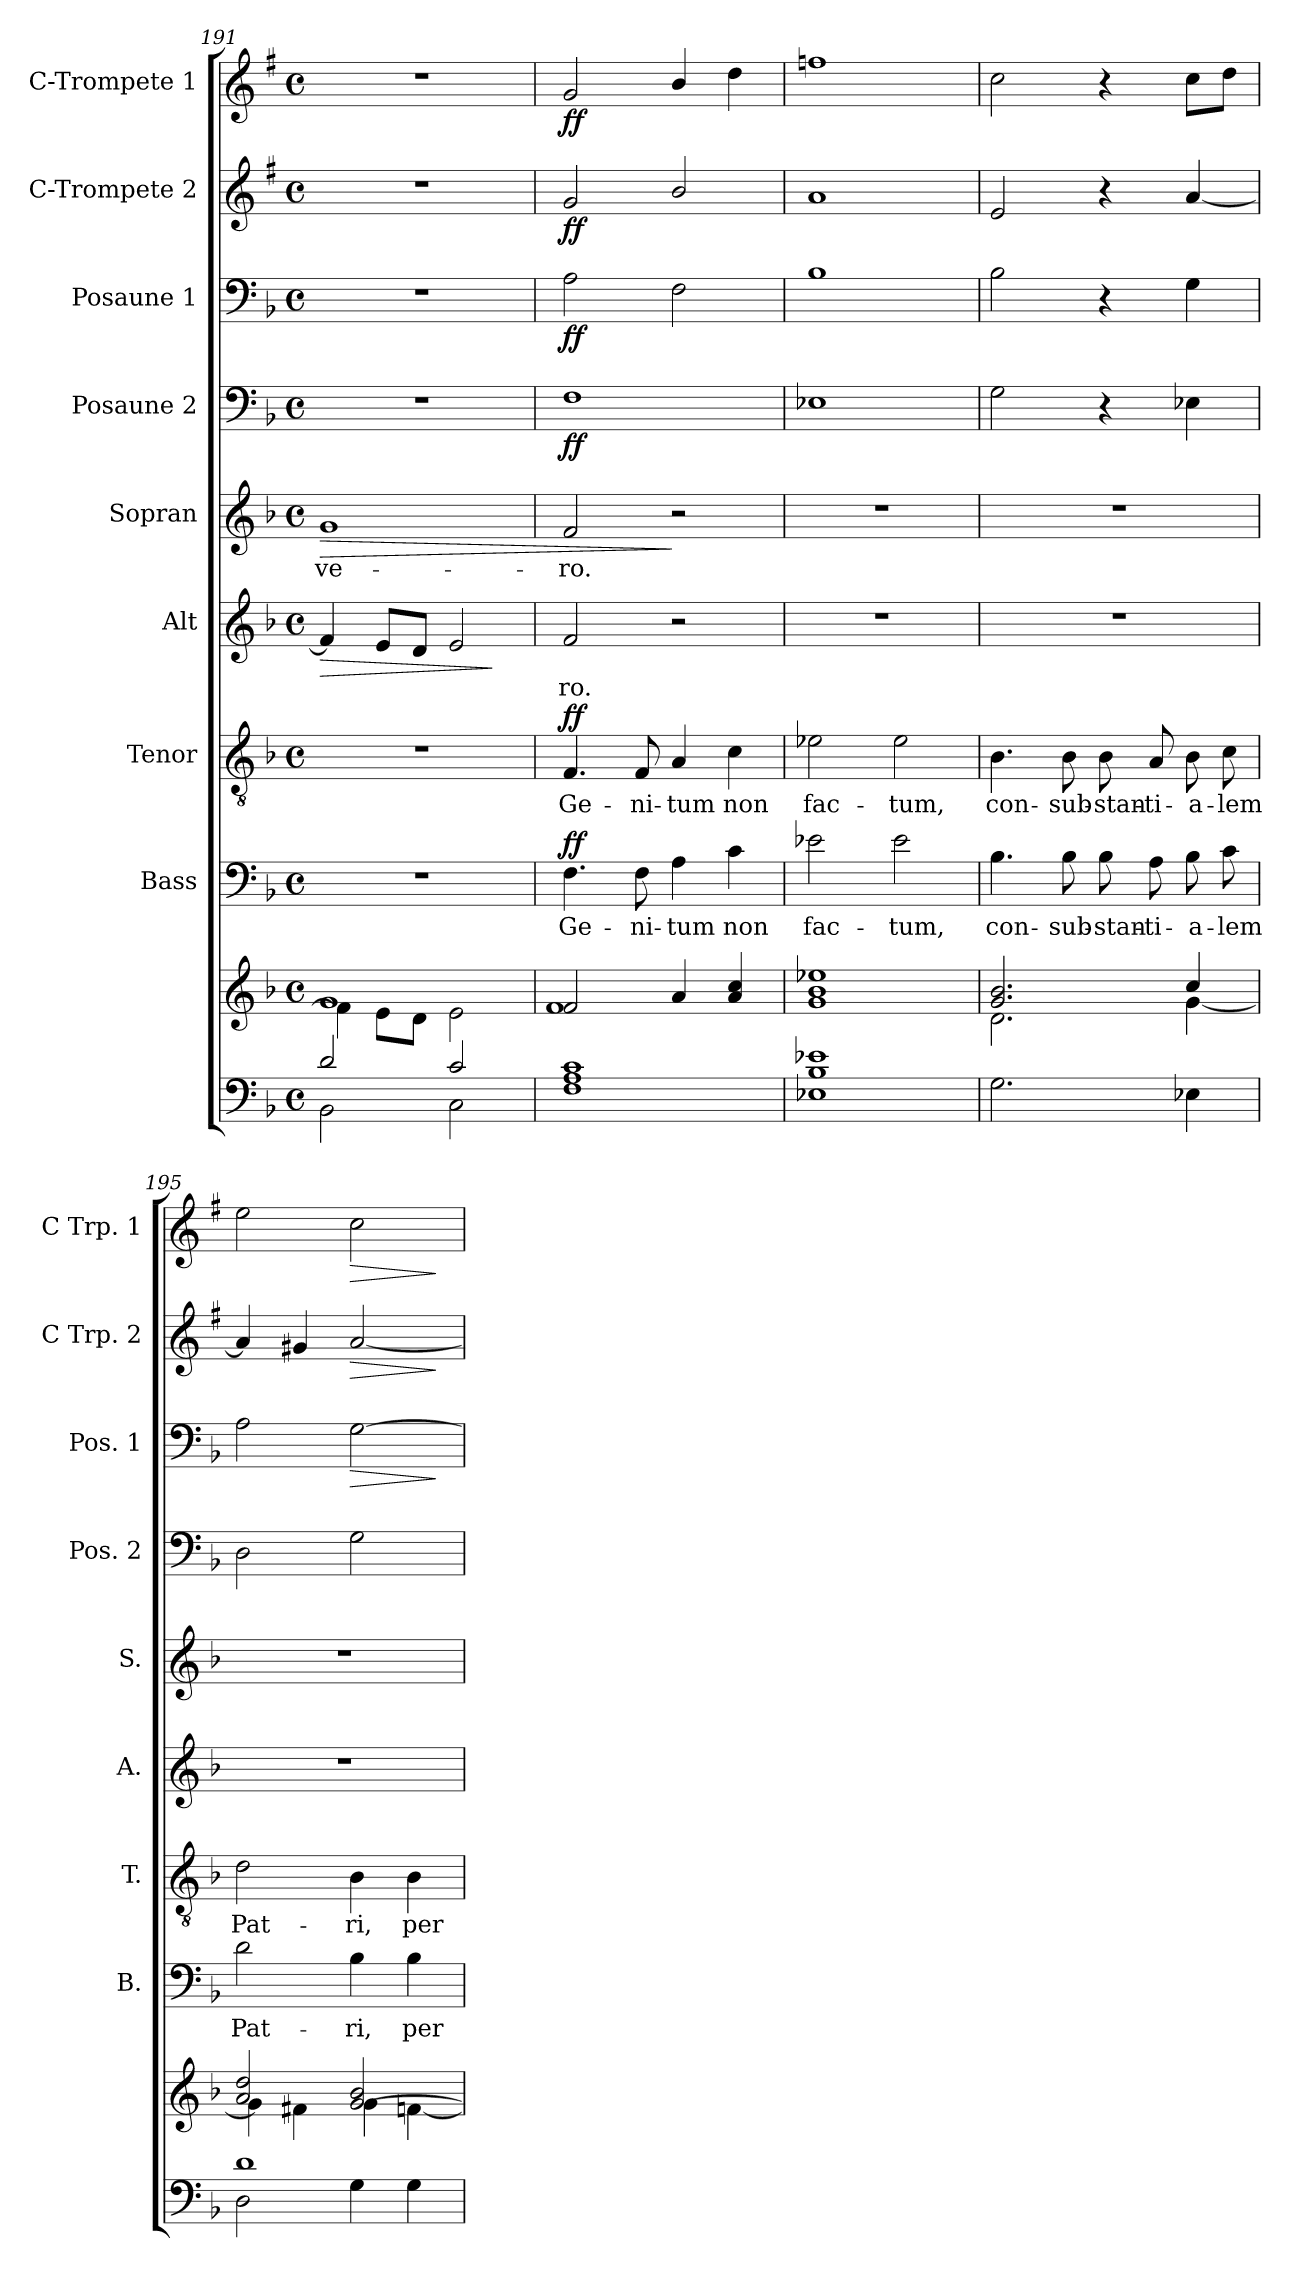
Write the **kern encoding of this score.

**kern	**kern	**kern	**text	**dynam	**kern	**text	**dynam	**kern	**text	**dynam	**kern	**text	**dynam	**kern	**dynam	**kern	**dynam	**kern	**dynam	**kern	**dynam
*part9	*part9	*part8	*part8	*part8	*part7	*part7	*part7	*part6	*part6	*part6	*part5	*part5	*part5	*part4	*part4	*part3	*part3	*part2	*part2	*part1	*part1
*staff10	*staff9	*staff8	*staff8	*staff8	*staff7	*staff7	*staff7	*staff6	*staff6	*staff6	*staff5	*staff5	*staff5	*staff4	*staff4	*staff3	*staff3	*staff2	*staff2	*staff1	*staff1
*	*	*I"Bass	*	*	*I"Tenor	*	*	*I"Alt	*	*	*I"Sopran	*	*	*I"Posaune 2	*	*I"Posaune 1	*	*I"C-Trompete 2	*	*I"C-Trompete 1	*
*	*	*I'B.	*	*	*I'T.	*	*	*I'A.	*	*	*I'S.	*	*	*I'Pos. 2	*	*I'Pos. 1	*	*I'C Trp. 2	*	*I'C Trp. 1	*
*clefF4	*clefG2	*clefF4	*	*	*clefGv2	*	*	*clefG2	*	*	*clefG2	*	*	*clefF4	*	*clefF4	*	*clefG2	*	*clefG2	*
*	*	*	*	*	*	*	*	*	*	*	*	*	*	*	*	*	*	*ITrd1c2	*	*ITrd1c2	*
*k[b-]	*k[b-]	*k[b-]	*	*	*k[b-]	*	*	*k[b-]	*	*	*k[b-]	*	*	*k[b-]	*	*k[b-]	*	*k[b-]	*	*k[b-]	*
*F:	*F:	*F:	*	*	*F:	*	*	*F:	*	*	*F:	*	*	*F:	*	*F:	*	*F:	*	*F:	*
*M4/4	*M4/4	*M4/4	*	*	*M4/4	*	*	*M4/4	*	*	*M4/4	*	*	*M4/4	*	*M4/4	*	*M4/4	*	*M4/4	*
*met(c)	*met(c)	*met(c)	*	*	*met(c)	*	*	*met(c)	*	*	*met(c)	*	*	*met(c)	*	*met(c)	*	*met(c)	*	*met(c)	*
=191	=191	=191	=191	=191	=191	=191	=191	=191	=191	=191	=191	=191	=191	=191	=191	=191	=191	=191	=191	=191	=191
*^	*^	*	*	*	*	*	*	*	*	*	*	*	*	*	*	*	*	*	*	*	*
!	!	!	!	!	!	!	!	!	!	!	!	!LO:HP:b	!	!LO:LY:b	!LO:HP:b	!	!	!	!	!	!	!	!
2d/	2BB-\	1g	4f\]	1r	.	.	1r	.	.	4f/]	.	>	1g	ve-	>	1r	.	1r	.	1r	.	1r	.
.	.	.	8e\L	.	.	.	.	.	.	8e/L	.	.	.	.	.	.	.	.	.	.	.	.	.
.	.	.	8d\J	.	.	.	.	.	.	8d/J	.	.	.	.	.	.	.	.	.	.	.	.	.
2c/	2C\	.	2e\	.	.	.	.	.	.	2e/	.	.	.	.	.	.	.	.	.	.	.	.	.
*v	*v	*	*	*	*	*	*	*	*	*	*	*	*	*	*	*	*	*	*	*	*	*	*
*	*v	*v	*	*	*	*	*	*	*	*	*	*	*	*	*	*	*	*	*	*	*	*
.	.	.	.	.	.	.	.	.	.	]	.	.	.	.	.	.	.	.	.	.	.
=192	=192	=192	=192	=192	=192	=192	=192	=192	=192	=192	=192	=192	=192	=192	=192	=192	=192	=192	=192	=192	=192
*^	*^	*	*	*	*	*	*	*	*	*	*	*	*	*	*	*	*	*	*	*	*
!	!	!	!	!	!LO:LY:b	!LO:DY:a	!	!LO:LY:b	!LO:DY:a	!	!LO:LY:b	!	!	!LO:LY:b	!	!	!LO:DY:b	!	!LO:DY:b	!	!LO:DY:b	!	!LO:DY:b
1c	1F 1A	2f/	1f	4.F\	Ge-	ff	4.F/	Ge-	ff	2f/	-ro.	.	2f/	-ro.	.	1F	ff	2A\	ff	2f/	ff	2f/	ff
!	!	!	!	!	!LO:LY:b	!	!	!LO:LY:b	!	!	!	!	!	!	!	!	!	!	!	!	!	!	!
.	.	.	.	8F\	-ni-	.	8F/	-ni-	.	.	.	.	.	.	.	.	.	.	.	.	.	.	.
!	!	!	!	!	!LO:LY:b	!	!	!LO:LY:b	!	!	!	!	!	!	!	!	!	!	!	!	!	!	!
.	.	4a/	.	4A\	-tum	.	4A/	-tum	.	2r	.	.	2r	.	]	.	.	2F\	.	2a/	.	4a/	.
!	!	!	!	!	!LO:LY:b	!	!	!LO:LY:b	!	!	!	!	!	!	!	!	!	!	!	!	!	!	!
.	.	4a/ 4cc/	.	4c\	non	.	4c\	non	.	.	.	.	.	.	.	.	.	.	.	.	.	4cc\	.
*	*	*v	*v	*	*	*	*	*	*	*	*	*	*	*	*	*	*	*	*	*	*	*	*
=193	=193	=193	=193	=193	=193	=193	=193	=193	=193	=193	=193	=193	=193	=193	=193	=193	=193	=193	=193	=193	=193	=193
!	!	!	!	!LO:LY:b	!	!	!LO:LY:b	!	!	!	!	!	!	!	!	!	!	!	!	!	!	!
1B- 1e-X	1E-X	1g 1b- 1ee-X	2e-X\	fac-	.	2e-X\	fac-	.	1r	.	.	1r	.	.	1E-X	.	1B-	.	1g	.	1ee-X	.
!	!	!	!	!LO:LY:b	!	!	!LO:LY:b	!	!	!	!	!	!	!	!	!	!	!	!	!	!	!
.	.	.	2e-\	-tum,	.	2e-\	-tum,	.	.	.	.	.	.	.	.	.	.	.	.	.	.	.
*v	*v	*	*	*	*	*	*	*	*	*	*	*	*	*	*	*	*	*	*	*	*	*
!!LO:PB:g=z
=194	=194	=194	=194	=194	=194	=194	=194	=194	=194	=194	=194	=194	=194	=194	=194	=194	=194	=194	=194	=194	=194
*	*^	*	*	*	*	*	*	*	*	*	*	*	*	*	*	*	*	*	*	*	*
!	!	!	!	!LO:LY:b	!	!	!LO:LY:b	!	!	!	!	!	!	!	!	!	!	!	!	!	!	!
2.G\	2.g/ 2.b-/	2.d\	4.B-\	con-	.	4.B-\	con-	.	1r	.	.	1r	.	.	2G\	.	2B-\	.	2d/	.	2b-\	.
!	!	!	!	!LO:LY:b	!	!	!LO:LY:b	!	!	!	!	!	!	!	!	!	!	!	!	!	!	!
.	.	.	8B-\	-sub-	.	8B-\	-sub-	.	.	.	.	.	.	.	.	.	.	.	.	.	.	.
!	!	!	!	!LO:LY:b	!	!	!LO:LY:b	!	!	!	!	!	!	!	!	!	!	!	!	!	!	!
.	.	.	8B-\	-stan-	.	8B-\	-stan-	.	.	.	.	.	.	.	4r	.	4r	.	4r	.	4r	.
!	!	!	!	!LO:LY:b	!	!	!LO:LY:b	!	!	!	!	!	!	!	!	!	!	!	!	!	!	!
.	.	.	8A\	-ti-	.	8A/	-ti-	.	.	.	.	.	.	.	.	.	.	.	.	.	.	.
!	!	!	!	!LO:LY:b	!	!	!LO:LY:b	!	!	!	!	!	!	!	!	!	!	!	!	!	!	!
4E-X\	4cc/	[<4g\	8B-\	-a-	.	8B-\	-a-	.	.	.	.	.	.	.	4E-X\	.	4G\	.	[4g/	.	8b-\L	.
!	!	!	!	!LO:LY:b	!	!	!LO:LY:b	!	!	!	!	!	!	!	!	!	!	!	!	!	!	!
.	.	.	8c\	-lem	.	8c\	-lem	.	.	.	.	.	.	.	.	.	.	.	.	.	8cc\J	.
=195	=195	=195	=195	=195	=195	=195	=195	=195	=195	=195	=195	=195	=195	=195	=195	=195	=195	=195	=195	=195	=195	=195
*^	*	*	*	*	*	*	*	*	*	*	*	*	*	*	*	*	*	*	*	*	*	*
!	!	!	!	!	!LO:LY:b	!	!	!LO:LY:b	!	!	!	!	!	!	!	!	!	!	!	!	!	!	!
1d	2D\	2a/ 2dd/	4g\]	2d\	Pat-	.	2d\	Pat-	.	1r	.	.	1r	.	.	2D\	.	2A\	.	4g/]	.	2dd\	.
.	.	.	4f#X\	.	.	.	.	.	.	.	.	.	.	.	.	.	.	.	.	4f#X/	.	.	.
!	!	!	!	!	!LO:LY:b	!	!	!LO:LY:b	!	!	!	!	!	!	!	!	!	!	!LO:HP:b	!	!LO:HP:b	!	!LO:HP:b
.	4G\	[>2g/ 2b-/	4g\	4B-\	-ri,	.	4B-\	-ri,	.	.	.	.	.	.	.	2G\	.	[2G\	>	[2g/	>	2b-\	>
!	!	!	!	!	!LO:LY:b	!	!	!LO:LY:b	!	!	!	!	!	!	!	!	!	!	!	!	!	!	!
.	4G\	.	[<4fn\	4B-\	per	.	4B-\	per	.	.	.	.	.	.	.	.	.	.	.	.	.	.	.
*v	*v	*	*	*	*	*	*	*	*	*	*	*	*	*	*	*	*	*	*	*	*	*	*
*	*v	*v	*	*	*	*	*	*	*	*	*	*	*	*	*	*	*	*	*	*	*	*
.	.	.	.	.	.	.	.	.	.	.	.	.	.	.	.	.	]	.	]	.	]
=	=	=	=	=	=	=	=	=	=	=	=	=	=	=	=	=	=	=	=	=	=
*-	*-	*-	*-	*-	*-	*-	*-	*-	*-	*-	*-	*-	*-	*-	*-	*-	*-	*-	*-	*-	*-
